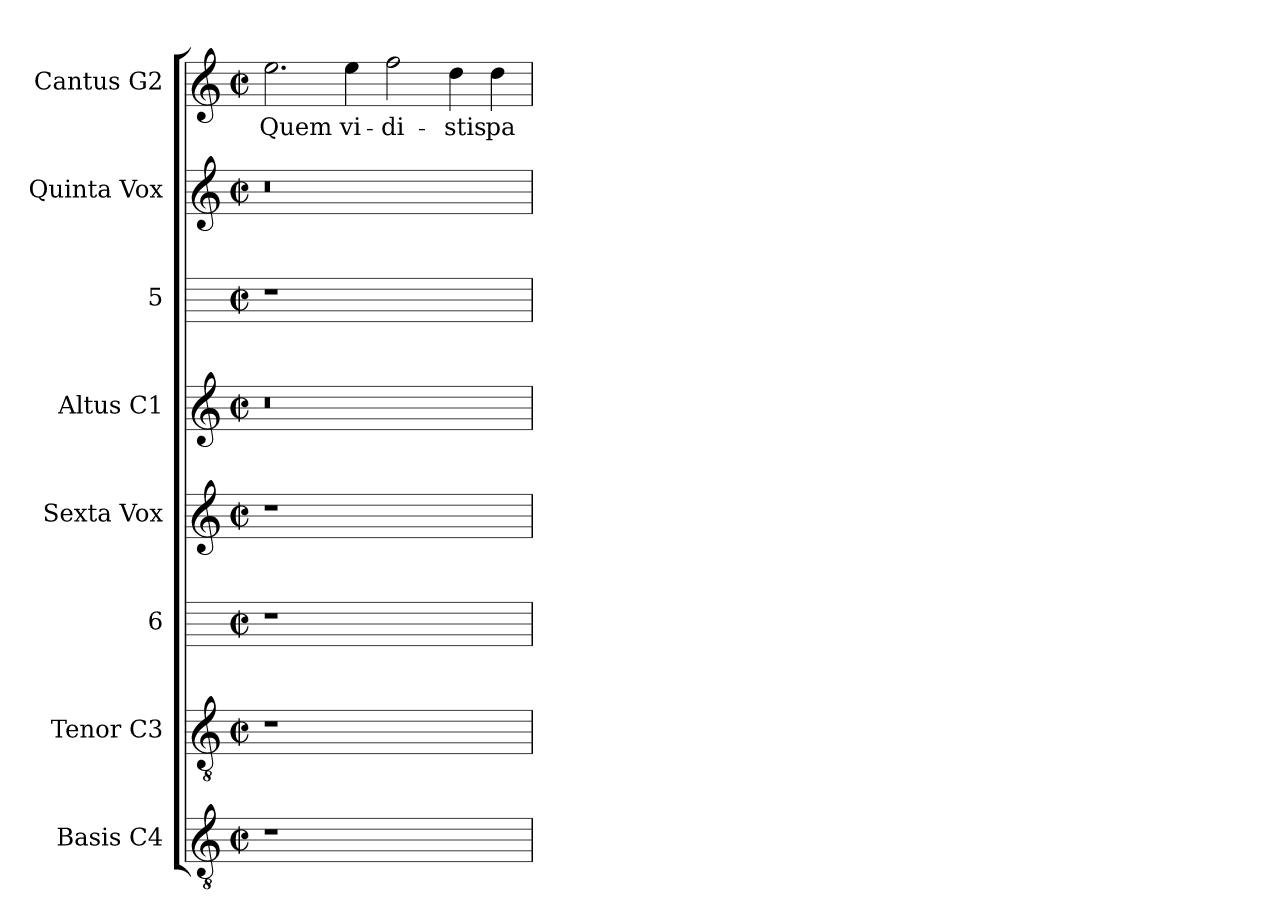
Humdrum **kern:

**kern	**kern	**kern	**kern	**kern	**kern	**kern	**kern	**text
*part8	*part7	*part6	*part5	*part4	*part3	*part2	*part1	*part1
*staff8	*staff7	*staff6	*staff5	*staff4	*staff3	*staff2	*staff1	*staff1
*I"Basis  C4	*I"Tenor  C3	*I"6	*I"Sexta  Vox	*I"Altus  C1	*I"5	*I"Quinta  Vox	*I"Cantus  G2	*
*I'B	*I'T	*	*	*I'A	*	*	*I'C	*
!!LO:PB:g=z
*stria5	*stria5	*stria5	*stria5	*stria5	*stria5	*stria5	*stria5	*
*clefGv2	*clefGv2	*	*clefG2	*clefG2	*	*clefG2	*clefG2	*
*k[]	*k[]	*k[]	*k[]	*k[]	*k[]	*k[]	*k[]	*
*C:	*C:	*C:	*C:	*C:	*C:	*C:	*C:	*
*M2/2	*M2/2	*M2/2	*M2/2	*M2/2	*M2/2	*M2/2	*M2/2	*
*met(c|)	*met(c|)	*met(c|)	*met(c|)	*met(c|)	*met(c|)	*met(c|)	*met(c|)	*
=1	=1	=1	=1	=1	=1	=1	=1	=1
!	!	!	!	!	!	!	!	!LO:LY:b:cj
1r	1r	1r	1r	0r	1r	0r	2.ee\	Quem
!	!	!	!	!	!	!	!	!LO:LY:b:cj
.	.	.	.	.	.	.	4ee\	vi-
!	!	!	!	!	!	!	!	!LO:LY:b:cj
1ryy	1ryy	1ryy	1ryy	.	1ryy	.	2ff\	-di-
!	!	!	!	!	!	!	!	!LO:LY:b:cj
.	.	.	.	.	.	.	4dd\	-stis
!	!	!	!	!	!	!	!	!LO:LY:b:cj
.	.	.	.	.	.	.	4dd\	pa-
=	=	=	=	=	=	=	=	=
*-	*-	*-	*-	*-	*-	*-	*-	*-
